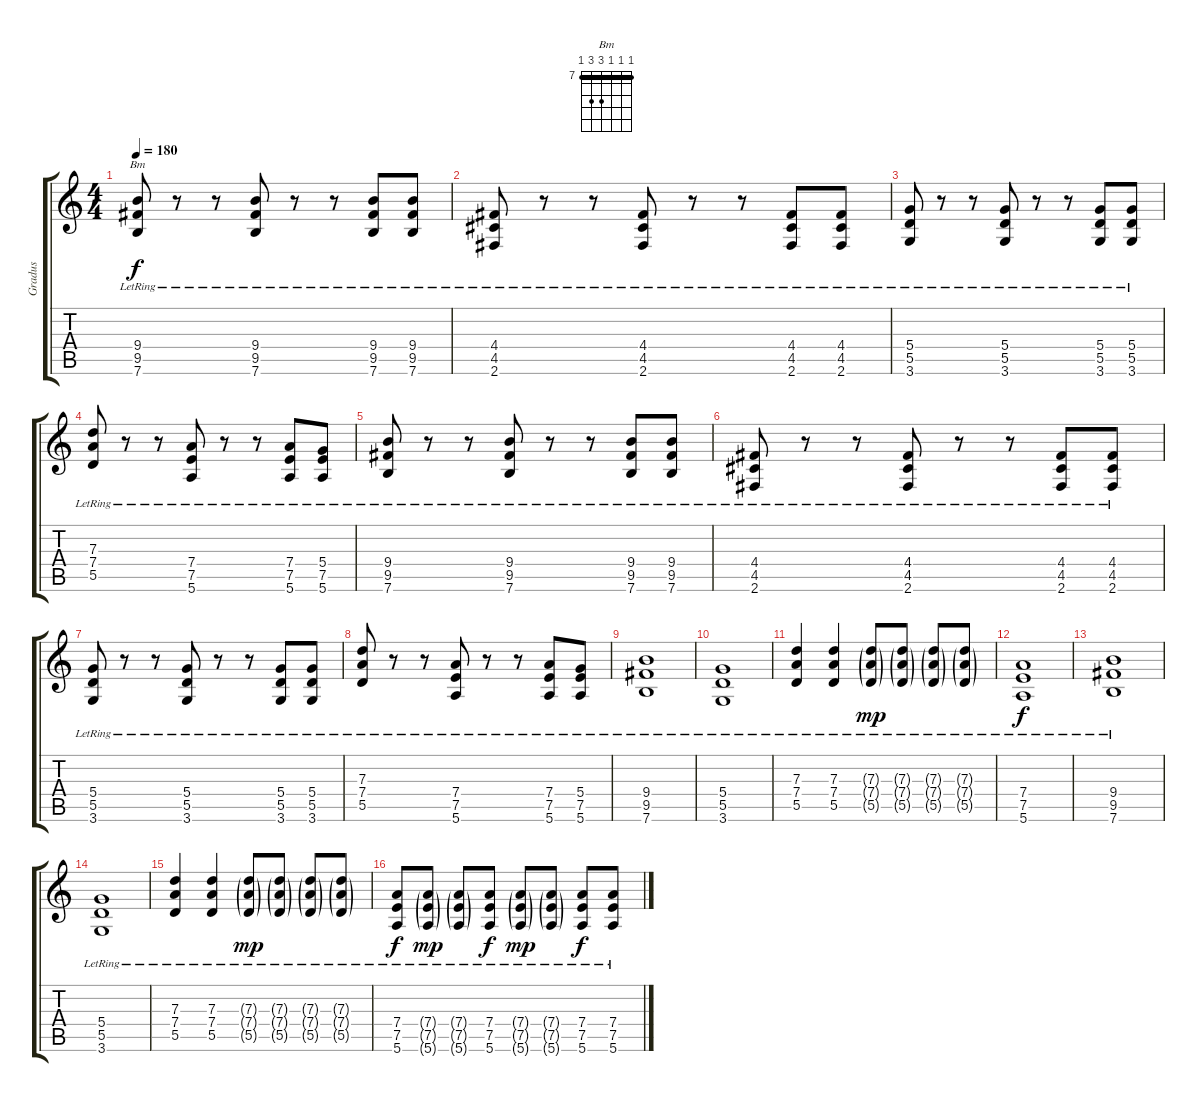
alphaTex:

\track ("Gradus" "Gradus") {instrument distortionguitar}
\staff {score tabs}
\tuning (E4 B3 G3 D3 A2 E2) {hide}
\chord ("Bm" 7 7 7 9 9 7) {firstfret 7 barre 7}
\ts (4 4)
\tempo 180
\clef g2
\ks c
(9.4{lr} 9.5{lr} 7.6{lr}).8{ch "Bm" dy f} r.8 r.8 (9.4{lr} 9.5{lr} 7.6{lr}).8 r.8 r.8 (9.4{lr} 9.5{lr} 7.6{lr}).8 (9.4{lr} 9.5{lr} 7.6{lr}).8 |
(4.4{lr} 4.5{lr} 2.6{lr}).8 r.8 r.8 (4.4{lr} 4.5{lr} 2.6{lr}).8 r.8 r.8 (4.4{lr} 4.5{lr} 2.6{lr}).8 (4.4{lr} 4.5{lr} 2.6{lr}).8 |
(5.4{lr} 5.5{lr} 3.6{lr}).8 r.8 r.8 (5.4{lr} 5.5{lr} 3.6{lr}).8 r.8 r.8 (5.4{lr} 5.5{lr} 3.6{lr}).8 (5.4{lr} 5.5{lr} 3.6{lr}).8 |
(7.3 7.4{lr} 5.5{lr}).8 r.8 r.8 (7.4{lr} 7.5{lr} 5.6).8 r.8 r.8 (7.4{lr} 7.5{lr} 5.6).8 (5.4{lr} 7.5{lr} 5.6).8 |
(9.4{lr} 9.5{lr} 7.6{lr}).8 r.8 r.8 (9.4{lr} 9.5{lr} 7.6{lr}).8 r.8 r.8 (9.4{lr} 9.5{lr} 7.6{lr}).8 (9.4{lr} 9.5{lr} 7.6{lr}).8 |
(4.4{lr} 4.5{lr} 2.6{lr}).8 r.8 r.8 (4.4{lr} 4.5{lr} 2.6{lr}).8 r.8 r.8 (4.4{lr} 4.5{lr} 2.6{lr}).8 (4.4{lr} 4.5{lr} 2.6{lr}).8 |
(5.4{lr} 5.5{lr} 3.6{lr}).8 r.8 r.8 (5.4{lr} 5.5{lr} 3.6{lr}).8 r.8 r.8 (5.4{lr} 5.5{lr} 3.6{lr}).8 (5.4{lr} 5.5{lr} 3.6{lr}).8 |
(7.3 7.4{lr} 5.5{lr}).8 r.8 r.8 (7.4{lr} 7.5{lr} 5.6).8 r.8 r.8 (7.4{lr} 7.5{lr} 5.6).8 (5.4{lr} 7.5{lr} 5.6).8 |
(9.4{lr} 9.5{lr} 7.6{lr}).1 |
(5.4{lr} 5.5{lr} 3.6{lr}).1 |
(7.3 7.4{lr} 5.5{lr}).4 (7.3 7.4{lr} 5.5{lr}).4 (7.3{g} 7.4{g lr} 5.5{g lr}).8{dy mp} (7.3{g} 7.4{g lr} 5.5{g lr}).8 (7.3{g} 7.4{g lr} 5.5{g lr}).8 (7.3{g} 7.4{g lr} 5.5{g lr}).8 |
(7.4{lr} 7.5{lr} 5.6).1{dy f} |
(9.4{lr} 9.5{lr} 7.6{lr}).1 |
(5.4{lr} 5.5{lr} 3.6{lr}).1 |
(7.3 7.4{lr} 5.5{lr}).4 (7.3 7.4{lr} 5.5{lr}).4 (7.3{g} 7.4{g lr} 5.5{g lr}).8{dy mp} (7.3{g} 7.4{g lr} 5.5{g lr}).8 (7.3{g} 7.4{g lr} 5.5{g lr}).8 (7.3{g} 7.4{g lr} 5.5{g lr}).8 |
(7.4{lr} 7.5{lr} 5.6).8{dy f} (7.4{g lr} 7.5{g lr} 5.6{g}).8{dy mp} (7.4{g lr} 7.5{g lr} 5.6{g}).8 (7.4{lr} 7.5{lr} 5.6).8{dy f} (7.4{g lr} 7.5{g lr} 5.6{g}).8{dy mp} (7.4{g lr} 7.5{g lr} 5.6{g}).8 (7.4{lr} 7.5{lr} 5.6).8{dy f} (7.4{lr} 7.5{lr} 5.6).8
